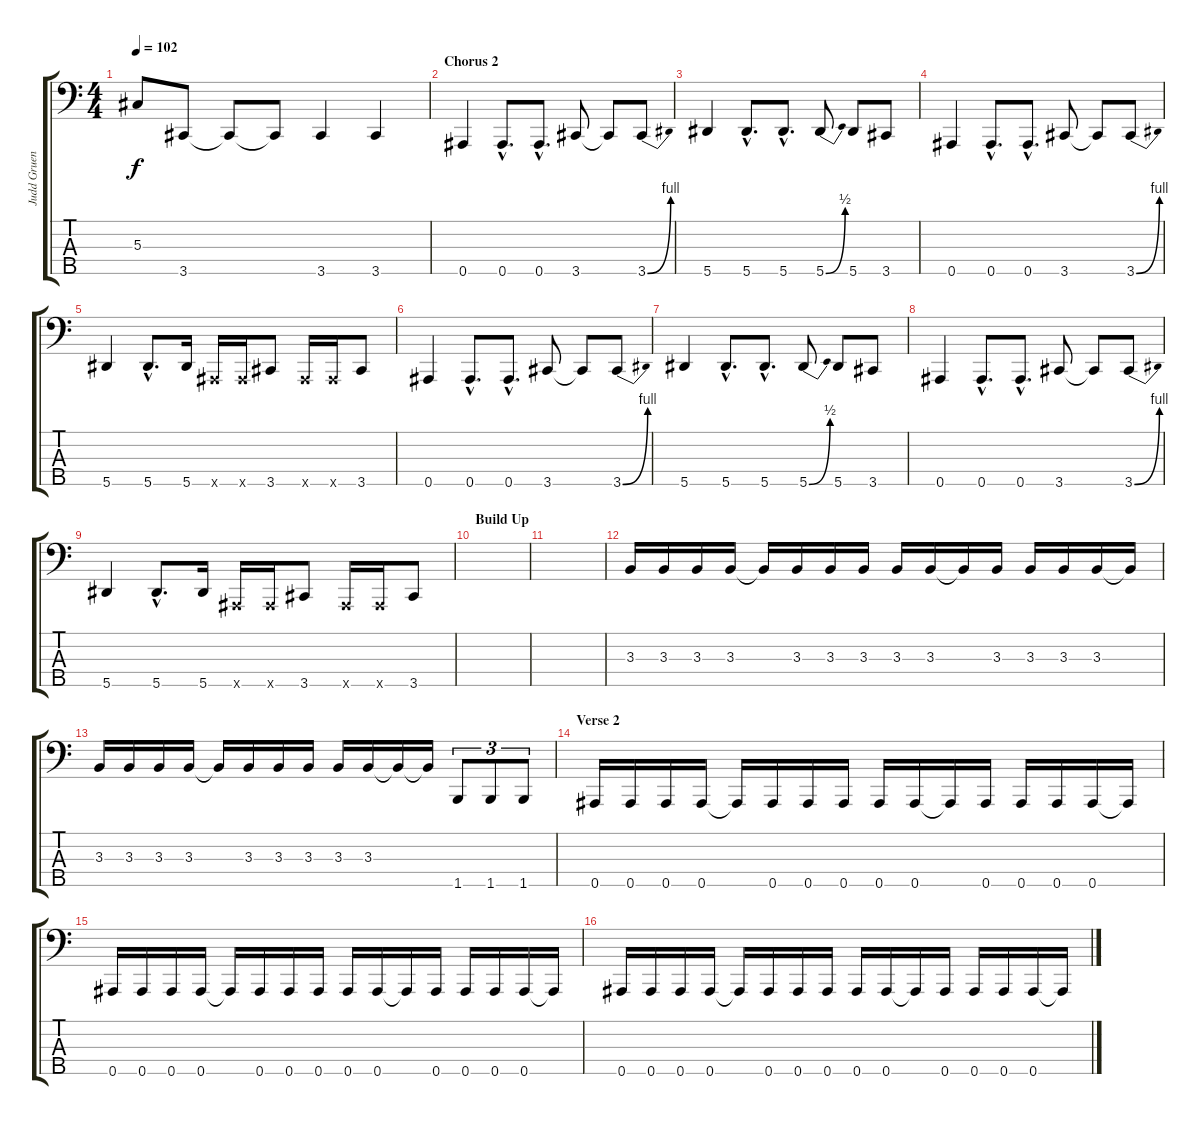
\track ("Judd Gruenbaum (Volume Effect)" "Judd Gruen") {instrument electricbasspick}
\staff {score tabs}
\tuning (Gb2 Db2 Ab1 Eb1 Bb0) {hide}
\ts (4 4)
\tempo 102
\clef f4
\ks c
5.3.8{dy f} 3.5.8 3.5{t}.8 3.5{t}.8 3.5.4 3.5.4 |
\section ("" "Chorus 2")
0.5.4 0.5{hac}.8{d} 0.5{hac}.8{d} 3.5.8 3.5{t}.8 3.5{be (bend 0 0 60 4)}.8 |
5.5.4 5.5{hac}.8{d} 5.5{hac}.8{d} 5.5{be (bend 0 0 60 2)}.8 5.5.8 3.5.8 |
0.5.4 0.5{hac}.8{d} 0.5{hac}.8{d} 3.5.8 3.5{t}.8 3.5{be (bend 0 0 60 4)}.8 |
5.5.4 5.5{hac}.8{d} 5.5.16 0.5{x}.16 0.5{x}.16 3.5.8 0.5{x}.16 0.5{x}.16 3.5.8 |
0.5.4 0.5{hac}.8{d} 0.5{hac}.8{d} 3.5.8 3.5{t}.8 3.5{be (bend 0 0 60 4)}.8 |
5.5.4 5.5{hac}.8{d} 5.5{hac}.8{d} 5.5{be (bend 0 0 60 2)}.8 5.5.8 3.5.8 |
0.5.4 0.5{hac}.8{d} 0.5{hac}.8{d} 3.5.8 3.5{t}.8 3.5{be (bend 0 0 60 4)}.8 |
5.5.4 5.5{hac}.8{d} 5.5.16 0.5{x}.16 0.5{x}.16 3.5.8 0.5{x}.16 0.5{x}.16 3.5.8 |
\section ("" "Build Up")
|
|
3.3.16 3.3.16 3.3.16 3.3.16 3.3{t}.16 3.3.16 3.3.16 3.3.16 3.3.16 3.3.16 3.3{t}.16 3.3.16 3.3.16 3.3.16 3.3.16 3.3{t}.16 |
3.3.16 3.3.16 3.3.16 3.3.16 3.3{t}.16 3.3.16 3.3.16 3.3.16 3.3.16 3.3.16 3.3{t}.16 3.3{t}.16 1.5.8{tu (3 2)} 1.5.8{tu (3 2)} 1.5.8{tu (3 2)} |
\section ("" "Verse 2")
0.5.16 0.5.16 0.5.16 0.5.16 0.5{t}.16 0.5.16 0.5.16 0.5.16 0.5.16 0.5.16 0.5{t}.16 0.5.16 0.5.16 0.5.16 0.5.16 0.5{t}.16 |
0.5.16 0.5.16 0.5.16 0.5.16 0.5{t}.16 0.5.16 0.5.16 0.5.16 0.5.16 0.5.16 0.5{t}.16 0.5.16 0.5.16 0.5.16 0.5.16 0.5{t}.16 |
0.5.16 0.5.16 0.5.16 0.5.16 0.5{t}.16 0.5.16 0.5.16 0.5.16 0.5.16 0.5.16 0.5{t}.16 0.5.16 0.5.16 0.5.16 0.5.16 0.5{t}.16
